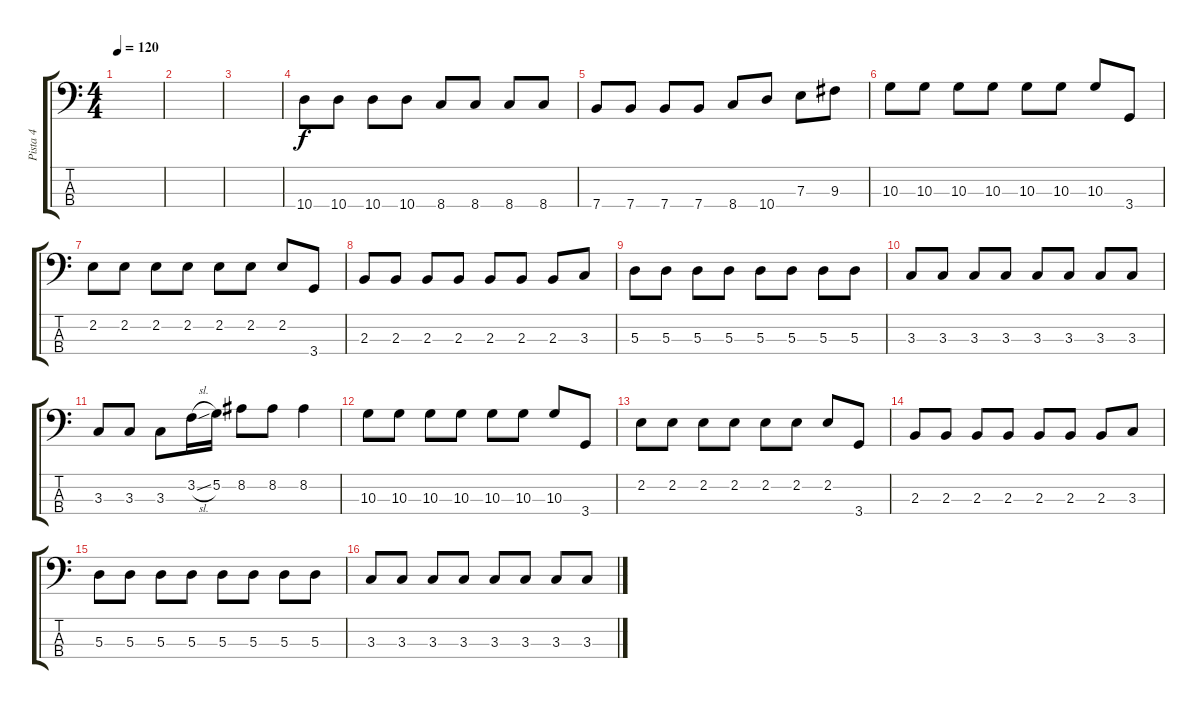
\track ("Pista 4" "Pista 4") {instrument electricbassfinger}
\staff {score tabs}
\tuning (G2 D2 A1 E1) {hide}
\ts (4 4)
\tempo 120
\clef f4
\ks c
|
|
|
10.4.8 10.4.8 10.4.8 10.4.8 8.4.8 8.4.8 8.4.8 8.4.8 |
7.4.8 7.4.8 7.4.8 7.4.8 8.4.8 10.4.8 7.3.8 9.3.8 |
10.3.8 10.3.8 10.3.8 10.3.8 10.3.8 10.3.8 10.3.8 3.4.8 |
2.2.8 2.2.8 2.2.8 2.2.8 2.2.8 2.2.8 2.2.8 3.4.8 |
2.3.8 2.3.8 2.3.8 2.3.8 2.3.8 2.3.8 2.3.8 3.3.8 |
5.3.8 5.3.8 5.3.8 5.3.8 5.3.8 5.3.8 5.3.8 5.3.8 |
3.3.8 3.3.8 3.3.8 3.3.8 3.3.8 3.3.8 3.3.8 3.3.8 |
3.3.8 3.3.8 3.3.8 3.2{sl}.16 5.2.16 8.2.8 8.2.8 8.2.4 |
10.3.8 10.3.8 10.3.8 10.3.8 10.3.8 10.3.8 10.3.8 3.4.8 |
2.2.8 2.2.8 2.2.8 2.2.8 2.2.8 2.2.8 2.2.8 3.4.8 |
2.3.8 2.3.8 2.3.8 2.3.8 2.3.8 2.3.8 2.3.8 3.3.8 |
5.3.8 5.3.8 5.3.8 5.3.8 5.3.8 5.3.8 5.3.8 5.3.8 |
3.3.8 3.3.8 3.3.8 3.3.8 3.3.8 3.3.8 3.3.8 3.3.8
